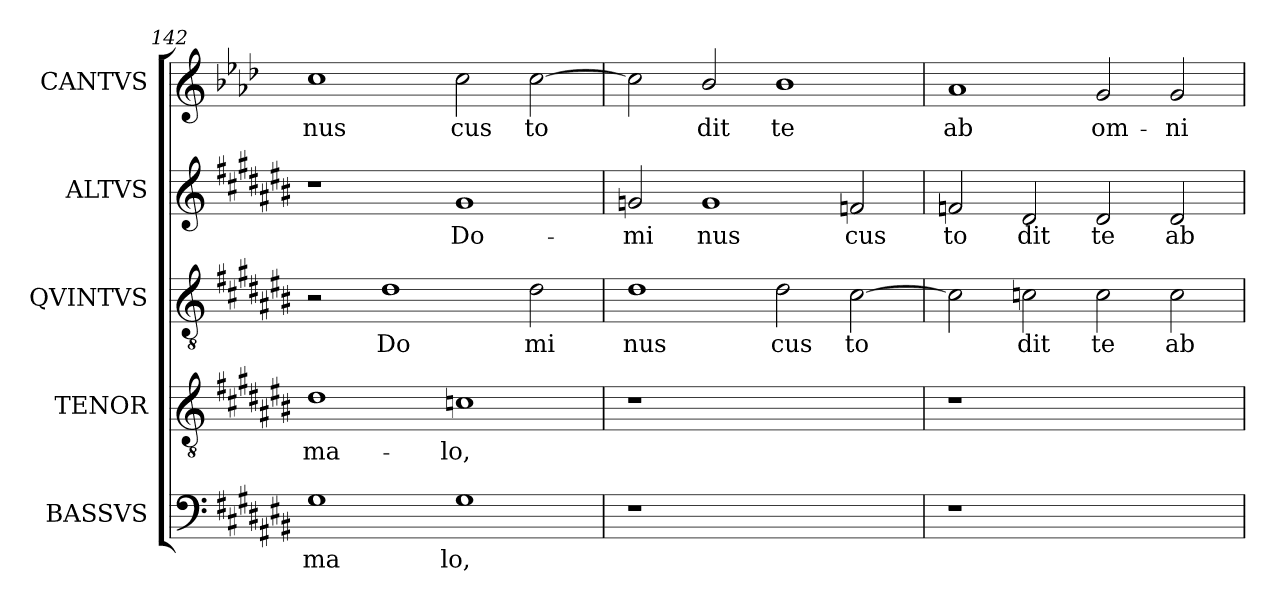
**kern	**text	**kern	**text	**kern	**text	**kern	**text	**kern	**text
*part5	*part5	*part4	*part4	*part3	*part3	*part2	*part2	*part1	*part1
*staff5	*staff5	*staff4	*staff4	*staff3	*staff3	*staff2	*staff2	*staff1	*staff1
*I"BASSVS	*	*I"TENOR	*	*I"QVINTVS	*	*I"ALTVS	*	*I"CANTVS	*
*clefF4	*	*clefGv2	*	*clefGv2	*	*clefG2	*	*clefG2	*
*ITrd-3c-5	*	*ITrd-3c-5	*	*ITrd-3c-5	*	*ITrd-3c-5	*	*	*
*k[f#c#g#d#a#e#b#]	*	*k[f#c#g#d#a#e#b#]	*	*k[f#c#g#d#a#e#b#]	*	*k[f#c#g#d#a#e#b#]	*	*k[b-e-a-d-]	*
*C#:	*	*C#:	*	*C#:	*	*C#:	*	*A-:	*
=142	=142	=142	=142	=142	=142	=142	=142	=142	=142
!	!LO:LY:b:cj	!	!LO:LY:b:cj	!	!	!	!	!	!LO:LY:b:cj
1c#	ma	1g#	ma-	2r	.	1r	.	1cc	nus
!	!	!	!	!	!LO:LY:b:cj	!	!	!	!
.	.	.	.	1g#	Do	.	.	.	.
!	!LO:LY:b:cj	!	!LO:LY:b:cj	!	!	!	!LO:LY:b:cj	!	!LO:LY:b:cj
1c#	lo,	1f	-lo,	.	.	1cc#	Do-	2cc\	cus
!	!	!	!	!	!LO:LY:b:cj	!	!	!	!LO:LY:b:cj
.	.	.	.	2g#\	mi	.	.	[<2cc\	to
!!LO:LB:g=z
=143	=143	=143	=143	=143	=143	=143	=143	=143	=143
!	!	!	!	!	!LO:LY:b:cj	!	!LO:LY:b:cj	!	!LO:LY:b:cj
1r	.	1r	.	1g#	nus	2cc/	-mi	2cc\]	.
!	!	!	!	!	!	!	!LO:LY:b:cj	!	!LO:LY:b:cj
.	.	.	.	.	.	1cc	nus	2b-/	dit
!	!	!	!	!	!LO:LY:b:cj	!	!	!	!LO:LY:b:cj
1ryy	.	1ryy	.	2g#\	cus	.	.	1b-	te
!	!	!	!	!	!LO:LY:b:cj	!	!LO:LY:b:cj	!	!
.	.	.	.	[>2f#\	to	2b-/	cus	.	.
=144	=144	=144	=144	=144	=144	=144	=144	=144	=144
!	!	!	!	!	!LO:LY:b:cj	!	!LO:LY:b:cj	!	!LO:LY:b:cj
1r	.	1r	.	2f#\]	.	2b-/	to	1a-	ab
!	!	!	!	!	!LO:LY:b:cj	!	!LO:LY:b:cj	!	!
.	.	.	.	2f\	dit	2g#/	dit	.	.
!	!	!	!	!	!LO:LY:b:cj	!	!LO:LY:b:cj	!	!LO:LY:b:cj
1ryy	.	1ryy	.	2f\	te	2g#/	te	2g/	om-
!	!	!	!	!	!LO:LY:b:cj	!	!LO:LY:b:cj	!	!LO:LY:b:cj
.	.	.	.	2f\	ab	2g#/	ab	2g/	-ni
=	=	=	=	=	=	=	=	=	=
*-	*-	*-	*-	*-	*-	*-	*-	*-	*-
